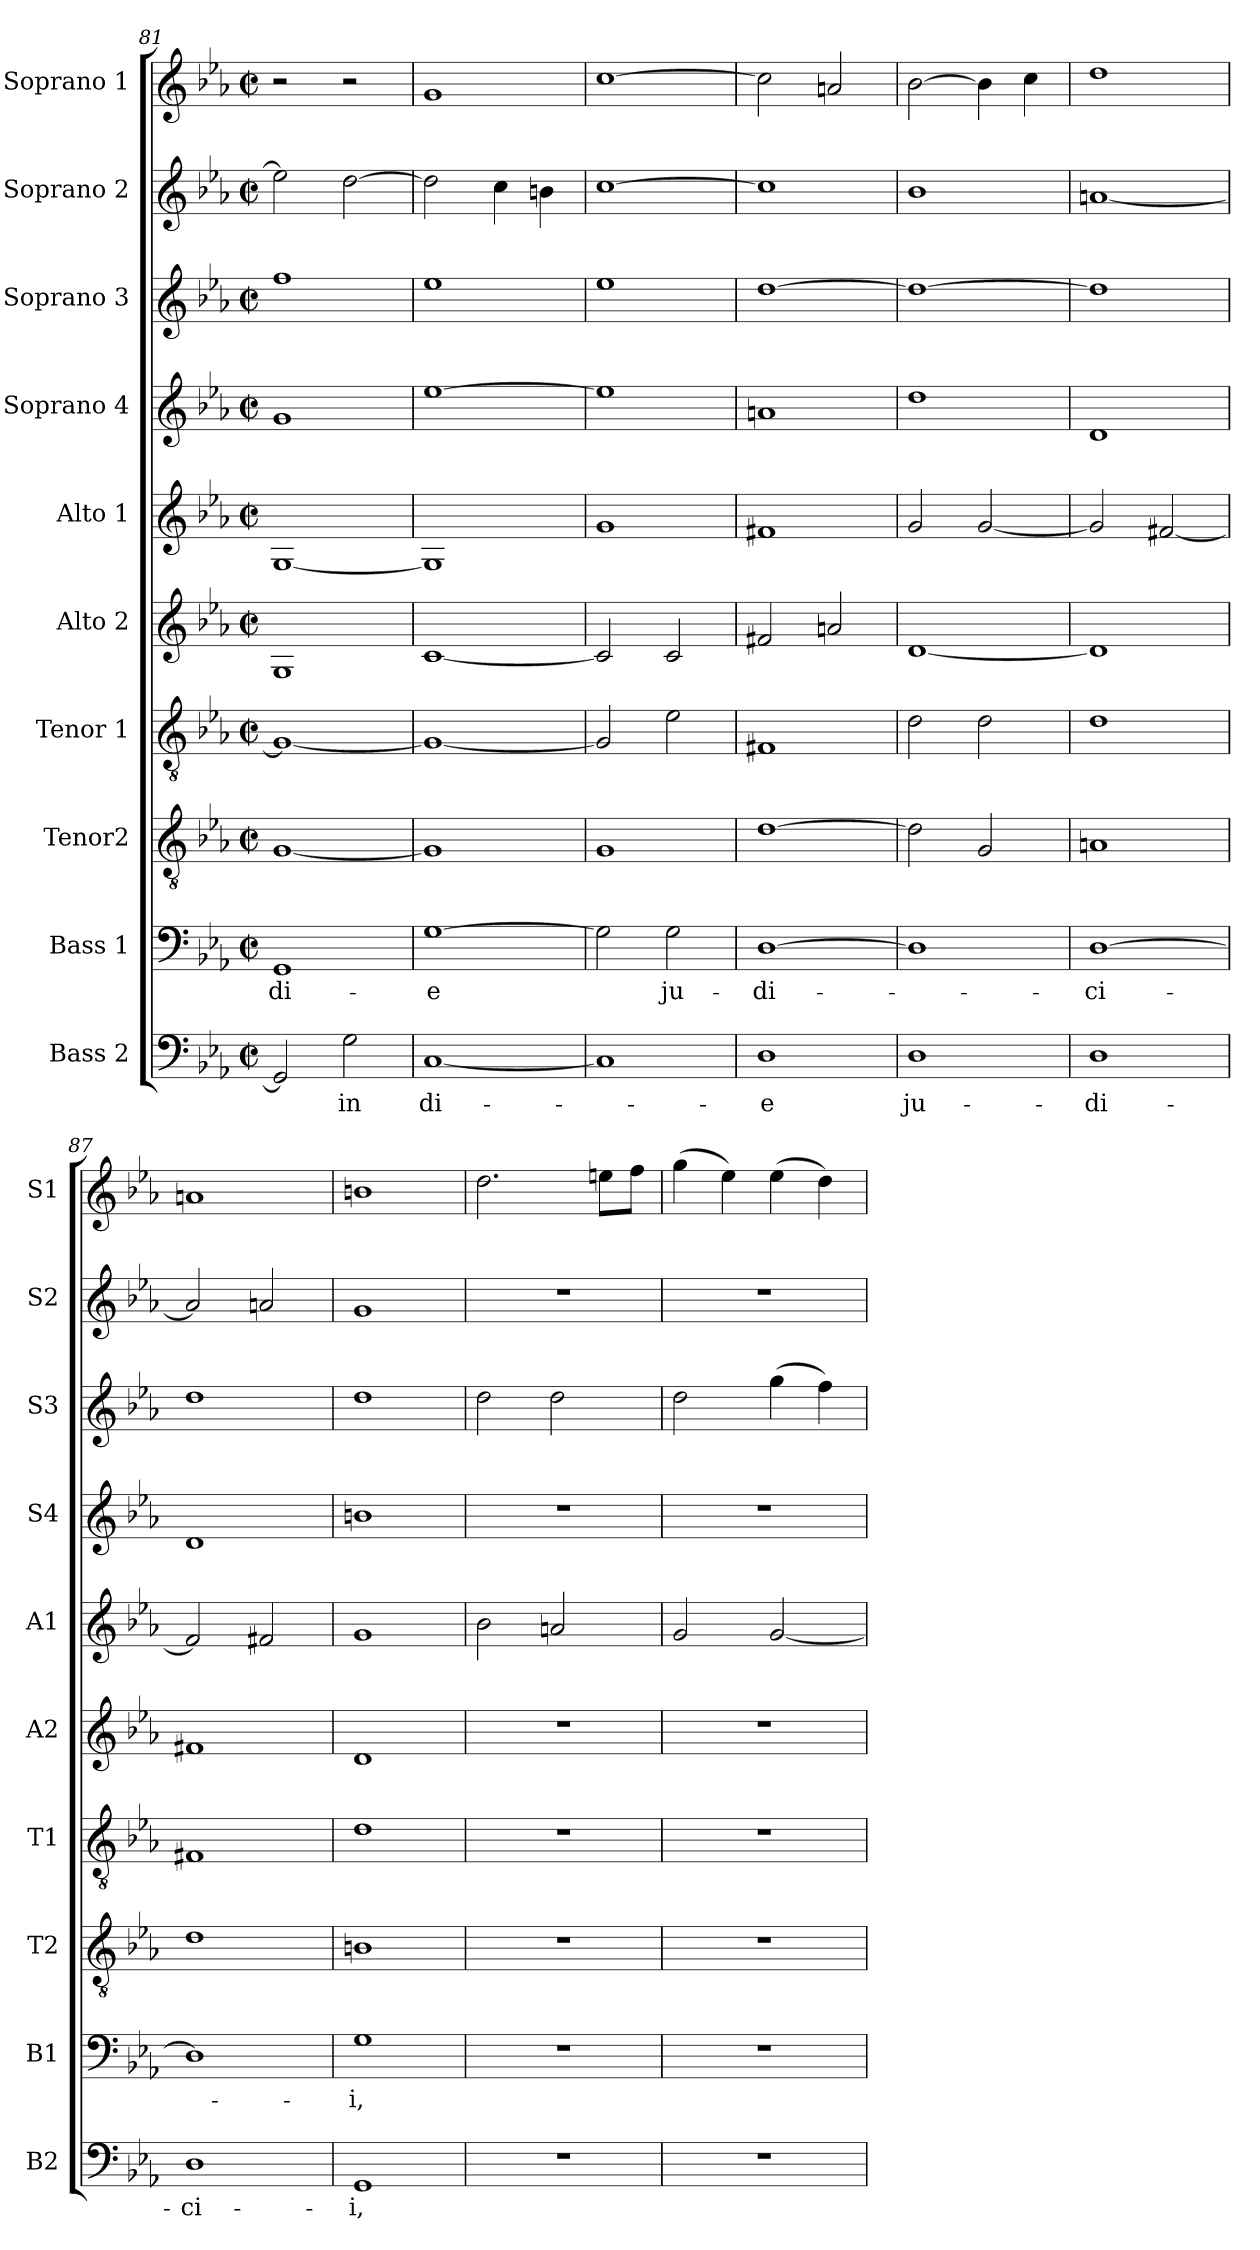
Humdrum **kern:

**kern	**text	**kern	**text	**kern	**kern	**kern	**kern	**kern	**kern	**kern	**kern
*part10	*part10	*part9	*part9	*part8	*part7	*part6	*part5	*part4	*part3	*part2	*part1
*staff10	*staff10	*staff9	*staff9	*staff8	*staff7	*staff6	*staff5	*staff4	*staff3	*staff2	*staff1
*I"Bass 2	*	*I"Bass 1	*	*I"Tenor2	*I"Tenor 1	*I"Alto 2	*I"Alto 1	*I"Soprano 4	*I"Soprano 3	*I"Soprano 2	*I"Soprano 1
*I'B2	*	*I'B1	*	*I'T2	*I'T1	*I'A2	*I'A1	*I'S4	*I'S3	*I'S2	*I'S1
*clefF4	*	*clefF4	*	*clefGv2	*clefGv2	*clefG2	*clefG2	*clefG2	*clefG2	*clefG2	*clefG2
*k[b-e-a-]	*	*k[b-e-a-]	*	*k[b-e-a-]	*k[b-e-a-]	*k[b-e-a-]	*k[b-e-a-]	*k[b-e-a-]	*k[b-e-a-]	*k[b-e-a-]	*k[b-e-a-]
*E-:	*	*E-:	*	*E-:	*E-:	*E-:	*E-:	*E-:	*E-:	*E-:	*E-:
*M2/2	*	*M2/2	*	*M2/2	*M2/2	*M2/2	*M2/2	*M2/2	*M2/2	*M2/2	*M2/2
*met(c|)	*	*met(c|)	*	*met(c|)	*met(c|)	*met(c|)	*met(c|)	*met(c|)	*met(c|)	*met(c|)	*met(c|)
=81	=81	=81	=81	=81	=81	=81	=81	=81	=81	=81	=81
2GG/]	.	1GG	di-	[1G	1G_	1G	[1G	1g	1ff	2ee-\]	2r
2G\	in	.	.	.	.	.	.	.	.	[2dd\	2r
=82	=82	=82	=82	=82	=82	=82	=82	=82	=82	=82	=82
[1C	di-	[1G	-e	1G]	1G_	[1c	1G]	[1ee-	1ee-	2dd\]	1g
.	.	.	.	.	.	.	.	.	.	4cc\	.
.	.	.	.	.	.	.	.	.	.	4bn\	.
=83	=83	=83	=83	=83	=83	=83	=83	=83	=83	=83	=83
1C]	.	2G\]	.	1G	2G/]	2c/]	1g	1ee-]	1ee-	[1cc	[1cc
.	.	2G\	ju-	.	2e-\	2c/	.	.	.	.	.
=84	=84	=84	=84	=84	=84	=84	=84	=84	=84	=84	=84
1D	-e	[1D	-di-	[1d	1F#X	2f#X/	1f#X	1an	[1dd	1cc]	2cc\]
.	.	.	.	.	.	2an/	.	.	.	.	2an/
=85	=85	=85	=85	=85	=85	=85	=85	=85	=85	=85	=85
1D	ju-	1D]	.	2d\]	2d\	[1d	2g/	1dd	1dd_	1b-	[2b-\
.	.	.	.	2G/	2d\	.	[2g/	.	.	.	4b-\]
.	.	.	.	.	.	.	.	.	.	.	4cc\
!!LO:PB:g=z
=86	=86	=86	=86	=86	=86	=86	=86	=86	=86	=86	=86
1D	-di-	[1D	-ci-	1An	1d	1d]	2g/]	1d	1dd]	[1an	1dd
.	.	.	.	.	.	.	[2f#X/	.	.	.	.
=87	=87	=87	=87	=87	=87	=87	=87	=87	=87	=87	=87
1D	-ci-	1D]	.	1d	1F#X	1f#X	2f#/]	1d	1dd	2a/]	1an
.	.	.	.	.	.	.	2f#X/	.	.	2an/	.
=88	=88	=88	=88	=88	=88	=88	=88	=88	=88	=88	=88
1GG	-i,	1G	-i,	1Bn	1d	1d	1g	1bn	1dd	1g	1bn
=89	=89	=89	=89	=89	=89	=89	=89	=89	=89	=89	=89
1r	.	1r	.	1r	1r	1r	2b-\	1r	2dd\	1r	2.dd\
.	.	.	.	.	.	.	2an/	.	2dd\	.	.
.	.	.	.	.	.	.	.	.	.	.	8een\L
.	.	.	.	.	.	.	.	.	.	.	8ff\J
=90	=90	=90	=90	=90	=90	=90	=90	=90	=90	=90	=90
1r	.	1r	.	1r	1r	1r	2g/	1r	2dd\	1r	(4gg\
.	.	.	.	.	.	.	.	.	.	.	4ee-\)
.	.	.	.	.	.	.	[2g/	.	(4gg\	.	(4ee-\
.	.	.	.	.	.	.	.	.	4ff\)	.	4dd\)
=	=	=	=	=	=	=	=	=	=	=	=
*-	*-	*-	*-	*-	*-	*-	*-	*-	*-	*-	*-
